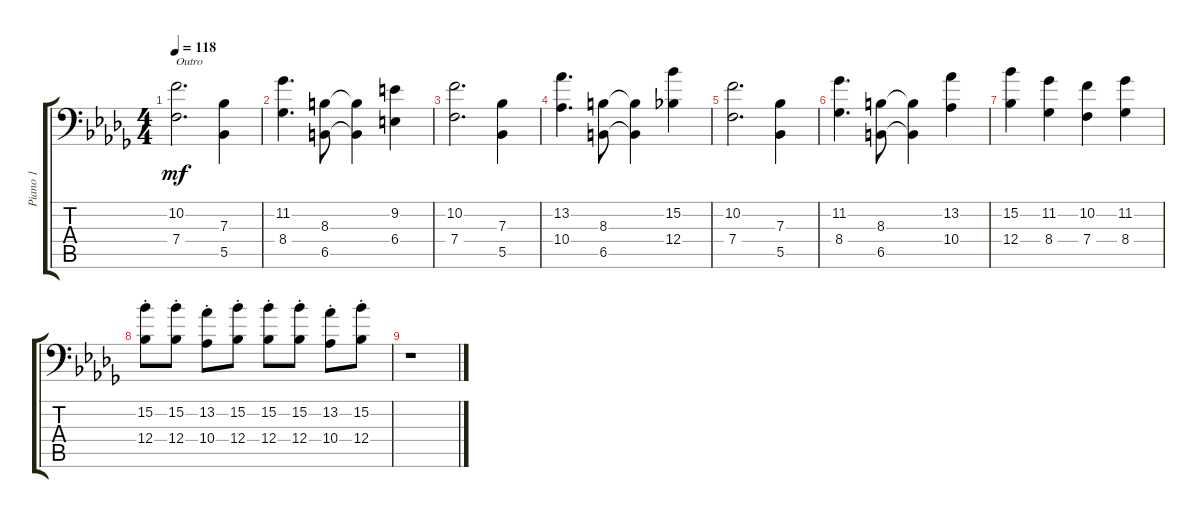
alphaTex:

\track ("Piano 1" "Piano 1") {instrument acousticgrandpiano}
\staff {score tabs}
\tuning (C4 G3 Eb3 Bb2 F2 Bb1) {hide}
\ts (4 4)
\tempo 118
\clef f4
\ks db
(10.2 7.4).2{d txt "Outro" dy mf} (7.3 5.5).4 |
(11.2 8.4).4{d} (8.3 6.5).8 (8.3{t} 6.5{t}).4 (9.2 6.4).4 |
(10.2 7.4).2{d} (7.3 5.5).4 |
(13.2 10.4).4{d} (8.3 6.5).8 (8.3{t} 6.5{t}).4 (15.2 12.4).4 |
(10.2 7.4).2{d} (7.3 5.5).4 |
(11.2 8.4).4{d} (8.3 6.5).8 (8.3{t} 6.5{t}).4 (13.2 10.4).4 |
(15.2 12.4).4 (11.2 8.4).4 (10.2 7.4).4 (11.2 8.4).4 |
(15.2{st} 12.4{st}).8 (15.2{st} 12.4{st}).8 (13.2{st} 10.4{st}).8 (15.2{st} 12.4{st}).8 (15.2{st} 12.4{st}).8 (15.2{st} 12.4{st}).8 (13.2{st} 10.4{st}).8 (15.2{st} 12.4{st}).8 |
r.1
